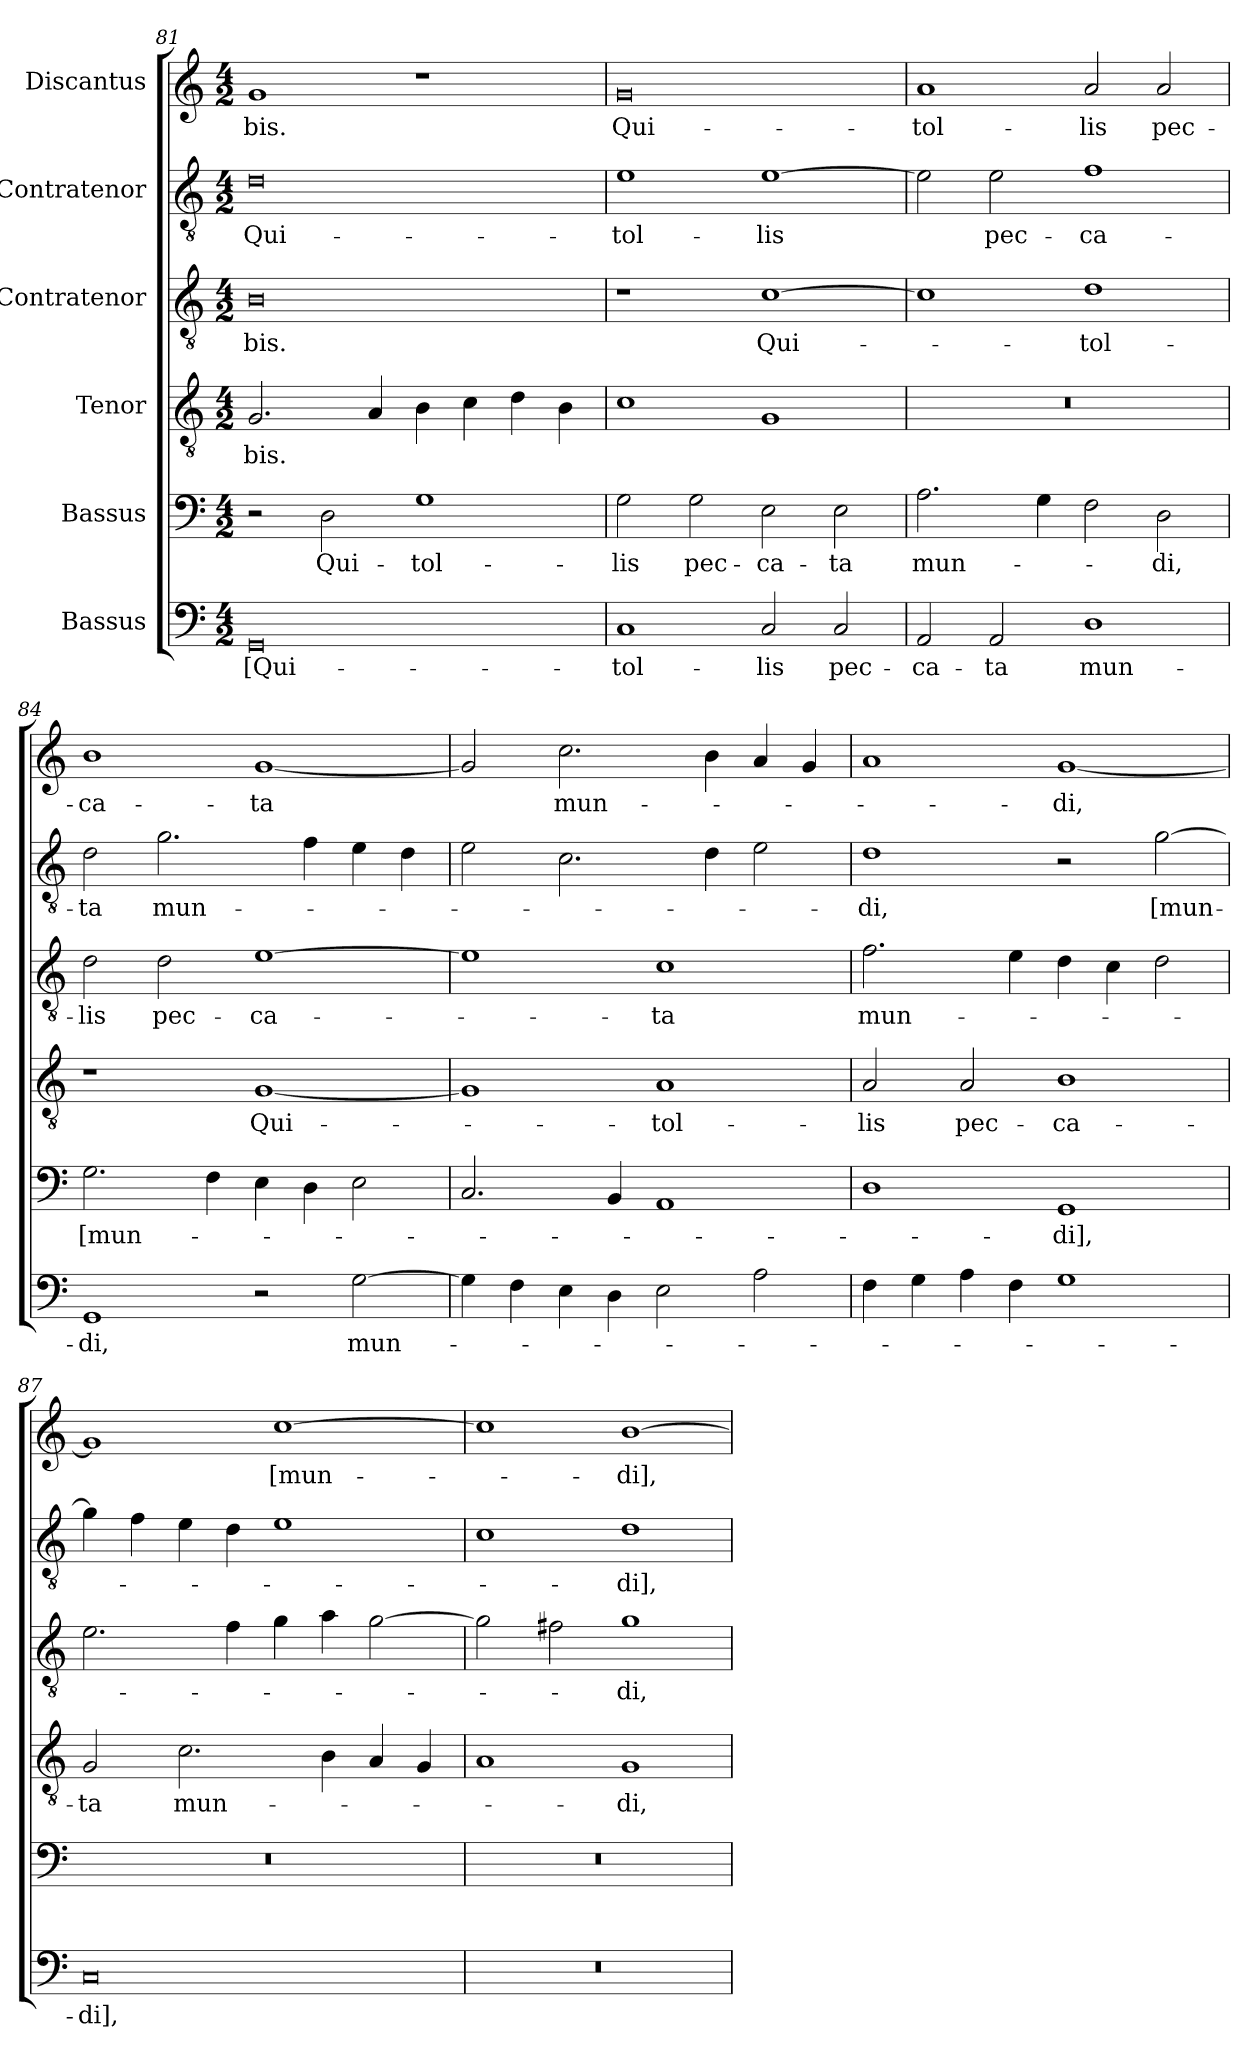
**kern	**text	**kern	**text	**kern	**text	**kern	**text	**kern	**text	**kern	**text
*part6	*part6	*part5	*part5	*part4	*part4	*part3	*part3	*part2	*part2	*part1	*part1
*staff6	*staff6	*staff5	*staff5	*staff4	*staff4	*staff3	*staff3	*staff2	*staff2	*staff1	*staff1
*I"Bassus	*	*I"Bassus	*	*I"Tenor	*	*I"Contratenor	*	*I"Contratenor	*	*I"Discantus	*
*clefF4	*	*clefF4	*	*clefGv2	*	*clefGv2	*	*clefGv2	*	*clefG2	*
*k[]	*	*k[]	*	*k[]	*	*k[]	*	*k[]	*	*k[]	*
*M4/2	*	*M4/2	*	*M4/2	*	*M4/2	*	*M4/2	*	*M4/2	*
=81	=81	=81	=81	=81	=81	=81	=81	=81	=81	=81	=81
0GG/	[Qui-	2r	.	2.G/	-bis.	0B\	-bis.	0d\	Qui-	1g/	-bis.
.	.	2D\	Qui-	.	.	.	.	.	.	.	.
.	.	.	.	4A/	.	.	.	.	.	.	.
.	.	1G\	tol-	4B\	.	.	.	.	.	1r	.
.	.	.	.	4c\	.	.	.	.	.	.	.
.	.	.	.	4d\	.	.	.	.	.	.	.
.	.	.	.	4B\	.	.	.	.	.	.	.
=82	=82	=82	=82	=82	=82	=82	=82	=82	=82	=82	=82
1C/	tol-	2G\	-lis	1c\	.	1r	.	1e\	tol-	0g/	Qui-
.	.	2G\	pec-	.	.	.	.	.	.	.	.
2C/	-lis	2E\	-ca-	1G/	.	[1c\	Qui-	[1e\	-lis	.	.
2C/	pec-	2E\	-ta	.	.	.	.	.	.	.	.
=83	=83	=83	=83	=83	=83	=83	=83	=83	=83	=83	=83
2AA/	-ca-	2.A\	mun-	0r	.	1c\]	.	2e\]	.	1a/	tol-
2AA/	-ta	.	.	.	.	.	.	2e\	pec-	.	.
.	.	4G\	.	.	.	.	.	.	.	.	.
1D\	mun-	2F\	.	.	.	1d\	tol-	1f\	-ca-	2a/	-lis
.	.	2D\	-di,	.	.	.	.	.	.	2a/	pec-
=84	=84	=84	=84	=84	=84	=84	=84	=84	=84	=84	=84
1GG/	-di,	2.G\	[mun-	1r	.	2d\	-lis	2d\	-ta	1b\	-ca-
.	.	.	.	.	.	2d\	pec-	2.g\	mun-	.	.
.	.	4F\	.	.	.	.	.	.	.	.	.
2r	.	4E\	.	[1G/	Qui-	[1e\	-ca-	.	.	[1g/	-ta
.	.	4D\	.	.	.	.	.	4f\	.	.	.
[2G\	mun-	2E\	.	.	.	.	.	4e\	.	.	.
.	.	.	.	.	.	.	.	4d\	.	.	.
=85	=85	=85	=85	=85	=85	=85	=85	=85	=85	=85	=85
4G\]	.	2.C/	.	1G/]	.	1e\]	.	2e\	.	2g/]	.
4F\	.	.	.	.	.	.	.	.	.	.	.
4E\	.	.	.	.	.	.	.	2.c\	.	2.cc\	mun-
4D\	.	4BB/	.	.	.	.	.	.	.	.	.
2E\	.	1AA/	.	1A/	tol-	1c\	-ta	.	.	.	.
.	.	.	.	.	.	.	.	4d\	.	4b\	.
2A\	.	.	.	.	.	.	.	2e\	.	4a/	.
.	.	.	.	.	.	.	.	.	.	4g/	.
=86	=86	=86	=86	=86	=86	=86	=86	=86	=86	=86	=86
4F\	.	1D\	.	2A/	-lis	2.f\	mun-	1d\	-di,	1a/	.
4G\	.	.	.	.	.	.	.	.	.	.	.
4A\	.	.	.	2A/	pec-	.	.	.	.	.	.
4F\	.	.	.	.	.	4e\	.	.	.	.	.
1G\	.	1GG/	-di],	1B\	-ca-	4d\	.	2r	.	[1g/	-di,
.	.	.	.	.	.	4c\	.	.	.	.	.
.	.	.	.	.	.	2d\	.	[2g\	[mun-	.	.
=87	=87	=87	=87	=87	=87	=87	=87	=87	=87	=87	=87
0C/	-di],	0r	.	2G/	-ta	2.e\	.	4g\]	.	1g/]	.
.	.	.	.	.	.	.	.	4f\	.	.	.
.	.	.	.	2.c\	mun-	.	.	4e\	.	.	.
.	.	.	.	.	.	4f\	.	4d\	.	.	.
.	.	.	.	.	.	4g\	.	1e\	.	[1cc\	[mun-
.	.	.	.	4B\	.	4a\	.	.	.	.	.
.	.	.	.	4A/	.	[2g\	.	.	.	.	.
.	.	.	.	4G/	.	.	.	.	.	.	.
=88	=88	=88	=88	=88	=88	=88	=88	=88	=88	=88	=88
0r	.	0r	.	1A/	.	2g\]	.	1c\	.	1cc\]	.
.	.	.	.	.	.	2f#X\	.	.	.	.	.
.	.	.	.	1G/	-di,	1g\	-di,	1d\	-di],	[1b\	-di],
=	=	=	=	=	=	=	=	=	=	=	=
*-	*-	*-	*-	*-	*-	*-	*-	*-	*-	*-	*-
